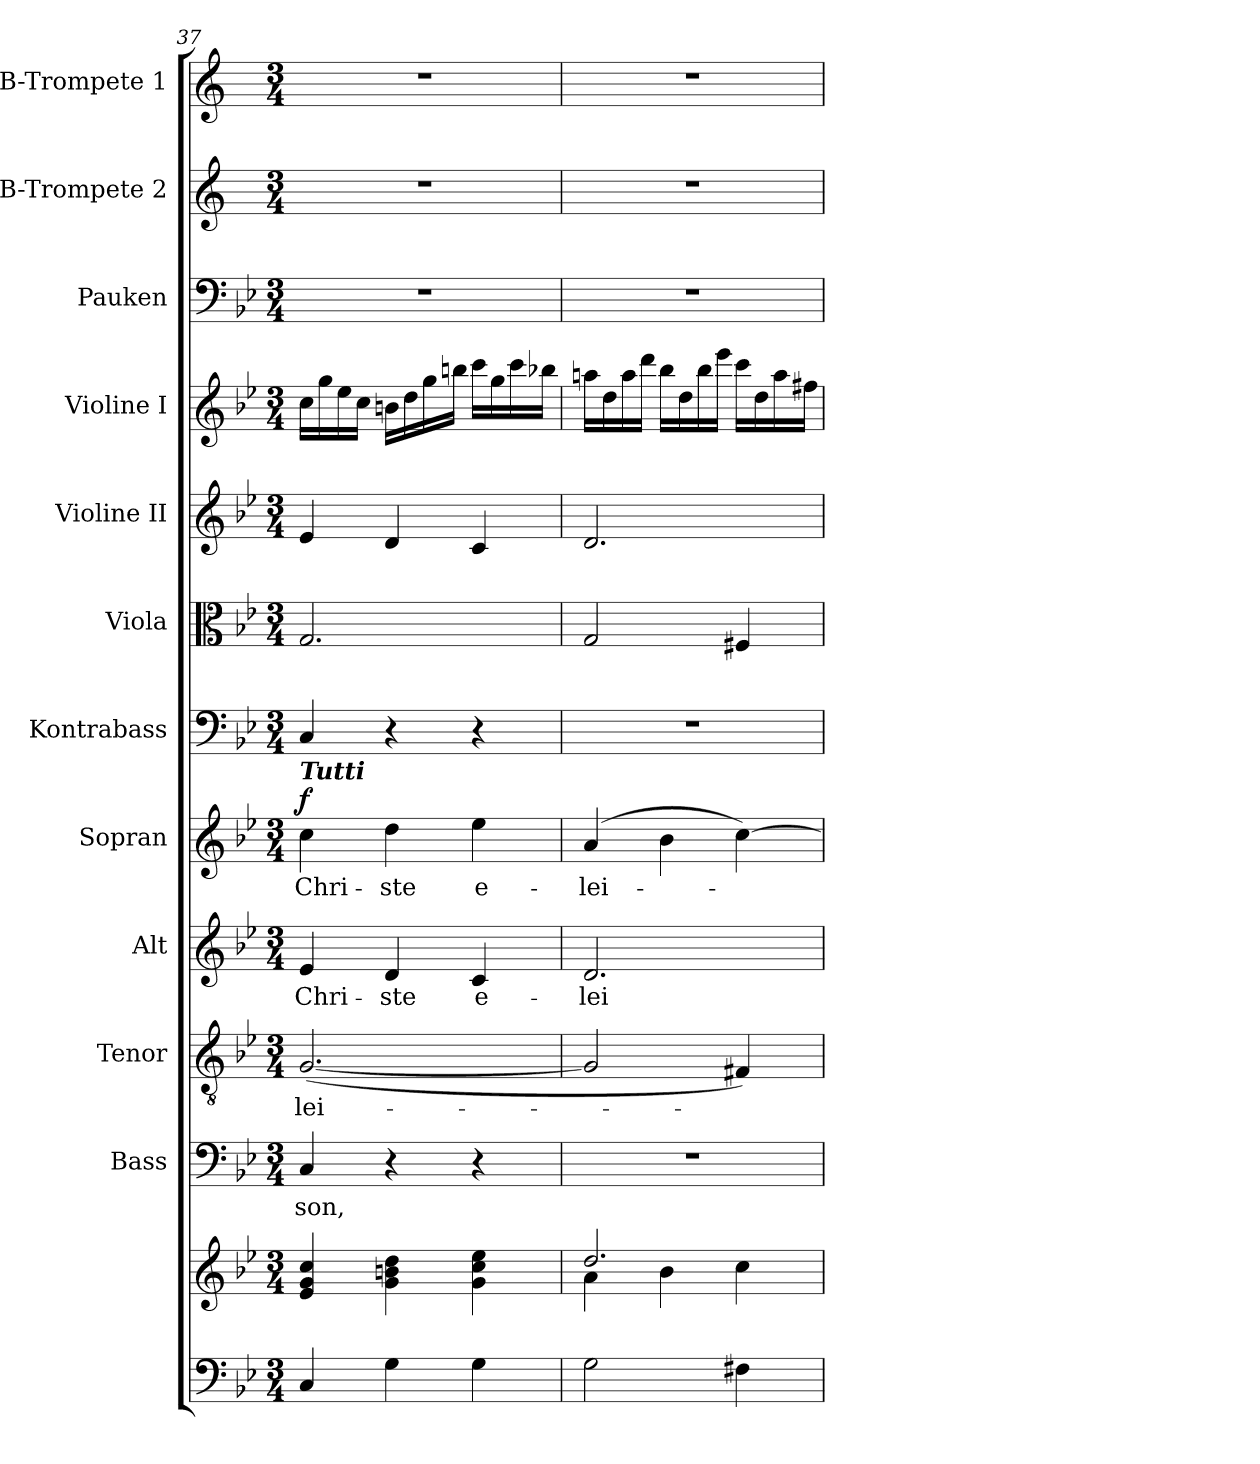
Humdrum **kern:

**kern	**kern	**kern	**text	**kern	**text	**kern	**text	**kern	**text	**dynam	**kern	**kern	**kern	**kern	**kern	**kern	**kern
*part12	*part12	*part11	*part11	*part10	*part10	*part9	*part9	*part8	*part8	*part8	*part7	*part6	*part5	*part4	*part3	*part2	*part1
*staff13	*staff12	*staff11	*staff11	*staff10	*staff10	*staff9	*staff9	*staff8	*staff8	*staff8	*staff7	*staff6	*staff5	*staff4	*staff3	*staff2	*staff1
*	*	*I"Bass	*	*I"Tenor	*	*I"Alt	*	*I"Sopran	*	*	*I"Kontrabass	*I"Viola	*I"Violine II	*I"Violine I	*I"Pauken	*I"B-Trompete 2	*I"B-Trompete 1
*	*	*I'B.	*	*I'T.	*	*I'A.	*	*I'S.	*	*	*I'Kb.	*I'Vla.	*I'Vl. II	*I'Vl. I	*I'Pk.	*I'B Trp. 2	*I'B Trp. 1
*clefF4	*clefG2	*clefF4	*	*clefGv2	*	*clefG2	*	*clefG2	*	*	*clefF4	*clefC3	*clefG2	*clefG2	*clefF4	*clefG2	*clefG2
*	*	*	*	*	*	*	*	*	*	*	*ITrd7c12	*	*	*	*	*ITrd1c2	*ITrd1c2
*k[b-e-]	*k[b-e-]	*k[b-e-]	*	*k[b-e-]	*	*k[b-e-]	*	*k[b-e-]	*	*	*k[b-e-]	*k[b-e-]	*k[b-e-]	*k[b-e-]	*k[b-e-]	*k[b-e-]	*k[b-e-]
*B-:	*B-:	*B-:	*	*B-:	*	*B-:	*	*B-:	*	*	*B-:	*B-:	*B-:	*B-:	*B-:	*B-:	*B-:
*M3/4	*M3/4	*M3/4	*	*M3/4	*	*M3/4	*	*M3/4	*	*	*M3/4	*M3/4	*M3/4	*M3/4	*M3/4	*M3/4	*M3/4
=37	=37	=37	=37	=37	=37	=37	=37	=37	=37	=37	=37	=37	=37	=37	=37	=37	=37
!	!	!	!	!	!	!	!	!LO:TX:a:Bi:t=Tutti	!	!	!	!	!	!	!	!	!
!	!	!	!LO:LY:b	!	!LO:LY:b	!	!LO:LY:b	!	!LO:LY:b	!LO:DY:a	!	!	!	!	!	!	!
4C/	4e-/ 4g/ 4cc/	4C/	-son,	(<[2.G/	-lei-	4e-/	Chri-	4cc\	Chri-	f	4CC/	2.G/	4e-/	16cc\LL	2.r	2.r	2.r
.	.	.	.	.	.	.	.	.	.	.	.	.	.	16gg\	.	.	.
.	.	.	.	.	.	.	.	.	.	.	.	.	.	16ee-\	.	.	.
.	.	.	.	.	.	.	.	.	.	.	.	.	.	16cc\JJ	.	.	.
!	!	!	!	!	!	!	!LO:LY:b	!	!LO:LY:b	!	!	!	!	!	!	!	!
4G\	4g\ 4bn\ 4dd\	4r	.	.	.	4d/	-ste	4dd\	-ste	.	4r	.	4d/	16bn\LL	.	.	.
.	.	.	.	.	.	.	.	.	.	.	.	.	.	16dd\	.	.	.
.	.	.	.	.	.	.	.	.	.	.	.	.	.	16gg\	.	.	.
.	.	.	.	.	.	.	.	.	.	.	.	.	.	16bbn\JJ	.	.	.
!	!	!	!	!	!	!	!LO:LY:b	!	!LO:LY:b	!	!	!	!	!	!	!	!
4G\	4g\ 4cc\ 4ee-\	4r	.	.	.	4c/	e-	4ee-\	e-	.	4r	.	4c/	16ccc\LL	.	.	.
.	.	.	.	.	.	.	.	.	.	.	.	.	.	16gg\	.	.	.
.	.	.	.	.	.	.	.	.	.	.	.	.	.	16ccc\	.	.	.
.	.	.	.	.	.	.	.	.	.	.	.	.	.	16bb-X\JJ	.	.	.
!!LO:PB:g=z
=38	=38	=38	=38	=38	=38	=38	=38	=38	=38	=38	=38	=38	=38	=38	=38	=38	=38
*	*^	*	*	*	*	*	*	*	*	*	*	*	*	*	*	*	*
!	!	!	!	!	!	!	!	!LO:LY:b	!	!LO:LY:b	!	!	!	!	!	!	!	!
2G\	2.dd/	4a\	2.r	.	2G/]	.	2.d/	-lei-	(4a/	-lei-	.	2.r	2G/	2.d/	16aan\LL	2.r	2.r	2.r
.	.	.	.	.	.	.	.	.	.	.	.	.	.	.	16dd\	.	.	.
.	.	.	.	.	.	.	.	.	.	.	.	.	.	.	16aa\	.	.	.
.	.	.	.	.	.	.	.	.	.	.	.	.	.	.	16ddd\JJ	.	.	.
.	.	4b-\	.	.	.	.	.	.	4b-\	.	.	.	.	.	16bb-\LL	.	.	.
.	.	.	.	.	.	.	.	.	.	.	.	.	.	.	16dd\	.	.	.
.	.	.	.	.	.	.	.	.	.	.	.	.	.	.	16bb-\	.	.	.
.	.	.	.	.	.	.	.	.	.	.	.	.	.	.	16eee-\JJ	.	.	.
4F#X\	.	4cc\	.	.	4F#X/)	.	.	.	[4cc\)	.	.	.	4F#X/	.	16ccc\LL	.	.	.
.	.	.	.	.	.	.	.	.	.	.	.	.	.	.	16dd\	.	.	.
.	.	.	.	.	.	.	.	.	.	.	.	.	.	.	16aa\	.	.	.
.	.	.	.	.	.	.	.	.	.	.	.	.	.	.	16ff#X\JJ	.	.	.
*	*v	*v	*	*	*	*	*	*	*	*	*	*	*	*	*	*	*	*
=	=	=	=	=	=	=	=	=	=	=	=	=	=	=	=	=	=
*-	*-	*-	*-	*-	*-	*-	*-	*-	*-	*-	*-	*-	*-	*-	*-	*-	*-
